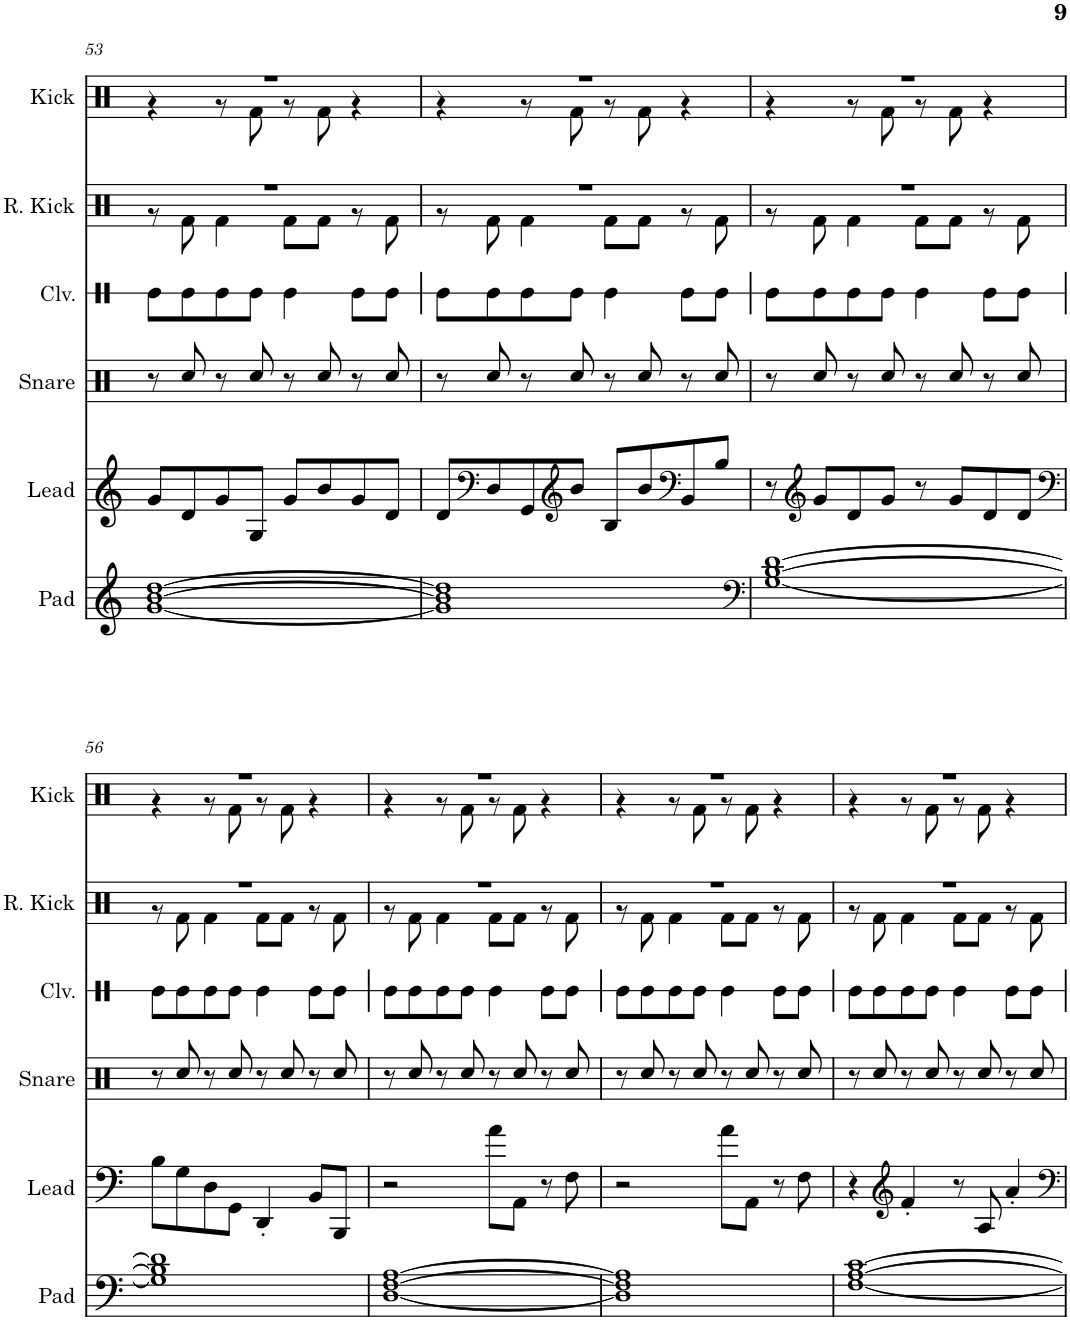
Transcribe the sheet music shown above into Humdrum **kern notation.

**kern	**kern	**kern	**kern	**kern	**kern
*part6	*part5	*part4	*part3	*part2	*part1
*staff6	*staff5	*staff4	*staff3	*staff2	*staff1
*I"Pad	*I"Lead	*I"Snare	*I"Claves	*I"Reverb Kick	*I"Kick
*I'Pad	*I'Lead	*I'Snare	*I'Clv.	*I'R. Kick	*I'Kick
!!LO:PB:g=z
*clefG2	*clefG2	*clefX	*clefX	*clefX	*clefX
*k[]	*k[]	*k[]	*k[]	*k[]	*k[]
*M4/4	*M4/4	*M4/4	*M4/4	*M4/4	*M4/4
=53	=53	=53	=53	=53	=53
*	*	*	*	*^	*^
[1g [1b [1dd	8g/L	8r	8Re\L	1r	8r	1r	4r
.	8d/	8Rcc/	8Re\	.	8Rf\	.	.
.	8g/	8r	8Re\	.	4Rf\	.	8r
.	8G/J	8Rcc/	8Re\J	.	.	.	8Rf\
.	8g/L	8r	4Re\	.	8Rf\L	.	8r
.	8b/	8Rcc/	.	.	8Rf\J	.	8Rf\
.	8g/	8r	8Re\L	.	8r	.	4r
.	8d/J	8Rcc/	8Re\J	.	8Rf\	.	.
=54	=54	=54	=54	=54	=54	=54	=54
1g] 1b] 1dd]	8d/L	8r	8Re\L	1r	8r	1r	4r
*	*clefF4	*	*	*	*	*	*
.	8D/	8Rcc/	8Re\	.	8Rf\	.	.
.	8GG/	8r	8Re\	.	4Rf\	.	8r
*	*clefG2	*	*	*	*	*	*
.	8b/J	8Rcc/	8Re\J	.	.	.	8Rf\
.	8B/L	8r	4Re\	.	8Rf\L	.	8r
.	8b/	8Rcc/	.	.	8Rf\J	.	8Rf\
*	*clefF4	*	*	*	*	*	*
.	8BB/	8r	8Re\L	.	8r	.	4r
.	8B/J	8Rcc/	8Re\J	.	8Rf\	.	.
=55	=55	=55	=55	=55	=55	=55	=55
*clefF4	*	*	*	*	*	*	*
[1G [1B [1d	8r	8r	8Re\L	1r	8r	1r	4r
*	*clefG2	*	*	*	*	*	*
.	8g/L	8Rcc/	8Re\	.	8Rf\	.	.
.	8d/	8r	8Re\	.	4Rf\	.	8r
.	8g/J	8Rcc/	8Re\J	.	.	.	8Rf\
.	8r	8r	4Re\	.	8Rf\L	.	8r
.	8g/L	8Rcc/	.	.	8Rf\J	.	8Rf\
.	8d/	8r	8Re\L	.	8r	.	4r
.	8d/J	8Rcc/	8Re\J	.	8Rf\	.	.
!!LO:LB:g=z	!!
=56	=56	=56	=56	=56	=56	=56	=56
*	*clefF4	*	*	*	*	*	*
1G] 1B] 1d]	8B\L	8r	8Re\L	1r	8r	1r	4r
.	8G\	8Rcc/	8Re\	.	8Rf\	.	.
.	8D\	8r	8Re\	.	4Rf\	.	8r
.	8GG\J	8Rcc/	8Re\J	.	.	.	8Rf\
.	4DD'/	8r	4Re\	.	8Rf\L	.	8r
.	.	8Rcc/	.	.	8Rf\J	.	8Rf\
.	8BB/L	8r	8Re\L	.	8r	.	4r
.	8BBB/J	8Rcc/	8Re\J	.	8Rf\	.	.
=57	=57	=57	=57	=57	=57	=57	=57
[1D [1F [1A	2r	8r	8Re\L	1r	8r	1r	4r
.	.	8Rcc/	8Re\	.	8Rf\	.	.
.	.	8r	8Re\	.	4Rf\	.	8r
.	.	8Rcc/	8Re\J	.	.	.	8Rf\
.	8a\L	8r	4Re\	.	8Rf\L	.	8r
.	8AA\J	8Rcc/	.	.	8Rf\J	.	8Rf\
.	8r	8r	8Re\L	.	8r	.	4r
.	8F\	8Rcc/	8Re\J	.	8Rf\	.	.
=58	=58	=58	=58	=58	=58	=58	=58
1D] 1F] 1A]	2r	8r	8Re\L	1r	8r	1r	4r
.	.	8Rcc/	8Re\	.	8Rf\	.	.
.	.	8r	8Re\	.	4Rf\	.	8r
.	.	8Rcc/	8Re\J	.	.	.	8Rf\
.	8a\L	8r	4Re\	.	8Rf\L	.	8r
.	8AA\J	8Rcc/	.	.	8Rf\J	.	8Rf\
.	8r	8r	8Re\L	.	8r	.	4r
.	8F\	8Rcc/	8Re\J	.	8Rf\	.	.
=59	=59	=59	=59	=59	=59	=59	=59
[1F [1A [1c	4r	8r	8Re\L	1r	8r	1r	4r
.	.	8Rcc/	8Re\	.	8Rf\	.	.
*	*clefG2	*	*	*	*	*	*
.	4f'/	8r	8Re\	.	4Rf\	.	8r
.	.	8Rcc/	8Re\J	.	.	.	8Rf\
.	8r	8r	4Re\	.	8Rf\L	.	8r
.	8A/	8Rcc/	.	.	8Rf\J	.	8Rf\
.	4a'/	8r	8Re\L	.	8r	.	4r
.	.	8Rcc/	8Re\J	.	8Rf\	.	.
*	*	*	*	*v	*v	*	*
*	*	*	*	*	*v	*v
=	=	=	=	=	=
*-	*-	*-	*-	*-	*-
